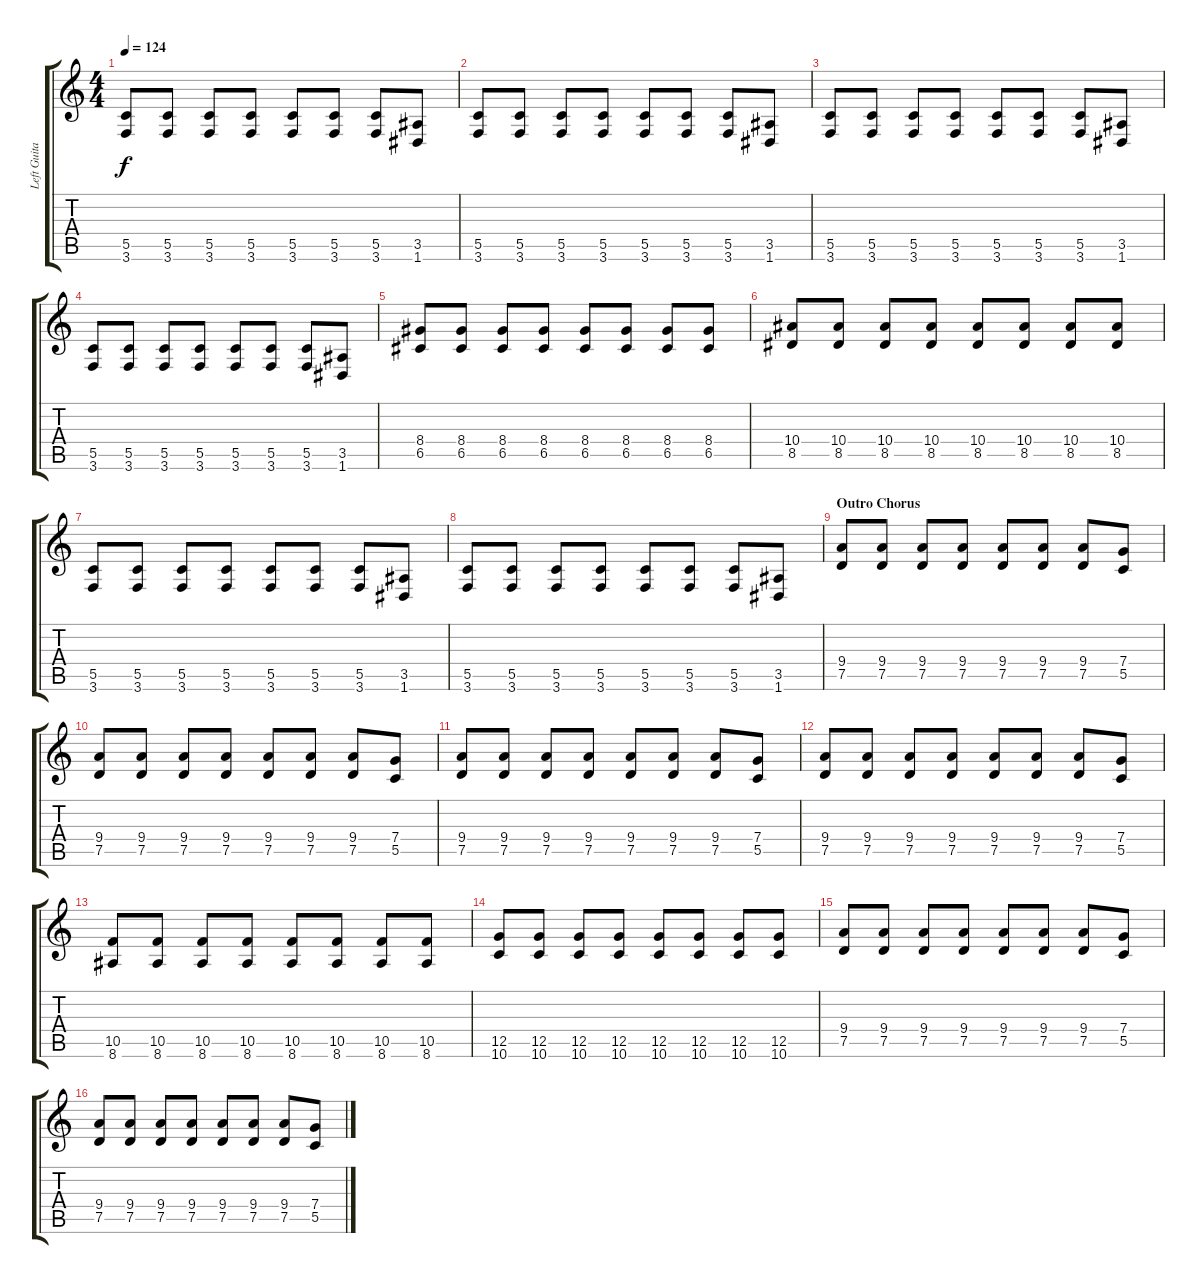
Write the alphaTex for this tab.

\track ("Left Guitar" "Left Guita") {instrument distortionguitar}
\staff {score tabs}
\tuning (D4 A3 F3 C3 G2 D2) {hide}
\ts (4 4)
\tempo 124
\clef g2
\ks c
(5.5 3.6).8{dy f} (5.5 3.6).8 (5.5 3.6).8 (5.5 3.6).8 (5.5 3.6).8 (5.5 3.6).8 (5.5 3.6).8 (3.5 1.6).8 |
(5.5 3.6).8 (5.5 3.6).8 (5.5 3.6).8 (5.5 3.6).8 (5.5 3.6).8 (5.5 3.6).8 (5.5 3.6).8 (3.5 1.6).8 |
(5.5 3.6).8 (5.5 3.6).8 (5.5 3.6).8 (5.5 3.6).8 (5.5 3.6).8 (5.5 3.6).8 (5.5 3.6).8 (3.5 1.6).8 |
(5.5 3.6).8 (5.5 3.6).8 (5.5 3.6).8 (5.5 3.6).8 (5.5 3.6).8 (5.5 3.6).8 (5.5 3.6).8 (3.5 1.6).8 |
(8.4 6.5).8 (8.4 6.5).8 (8.4 6.5).8 (8.4 6.5).8 (8.4 6.5).8 (8.4 6.5).8 (8.4 6.5).8 (8.4 6.5).8 |
(10.4 8.5).8 (10.4 8.5).8 (10.4 8.5).8 (10.4 8.5).8 (10.4 8.5).8 (10.4 8.5).8 (10.4 8.5).8 (10.4 8.5).8 |
(5.5 3.6).8 (5.5 3.6).8 (5.5 3.6).8 (5.5 3.6).8 (5.5 3.6).8 (5.5 3.6).8 (5.5 3.6).8 (3.5 1.6).8 |
(5.5 3.6).8 (5.5 3.6).8 (5.5 3.6).8 (5.5 3.6).8 (5.5 3.6).8 (5.5 3.6).8 (5.5 3.6).8 (3.5 1.6).8 |
\section ("" "Outro Chorus")
(9.4 7.5).8 (9.4 7.5).8 (9.4 7.5).8 (9.4 7.5).8 (9.4 7.5).8 (9.4 7.5).8 (9.4 7.5).8 (7.4 5.5).8 |
(9.4 7.5).8 (9.4 7.5).8 (9.4 7.5).8 (9.4 7.5).8 (9.4 7.5).8 (9.4 7.5).8 (9.4 7.5).8 (7.4 5.5).8 |
(9.4 7.5).8 (9.4 7.5).8 (9.4 7.5).8 (9.4 7.5).8 (9.4 7.5).8 (9.4 7.5).8 (9.4 7.5).8 (7.4 5.5).8 |
(9.4 7.5).8 (9.4 7.5).8 (9.4 7.5).8 (9.4 7.5).8 (9.4 7.5).8 (9.4 7.5).8 (9.4 7.5).8 (7.4 5.5).8 |
(10.5 8.6).8 (10.5 8.6).8 (10.5 8.6).8 (10.5 8.6).8 (10.5 8.6).8 (10.5 8.6).8 (10.5 8.6).8 (10.5 8.6).8 |
(12.5 10.6).8 (12.5 10.6).8 (12.5 10.6).8 (12.5 10.6).8 (12.5 10.6).8 (12.5 10.6).8 (12.5 10.6).8 (12.5 10.6).8 |
(9.4 7.5).8 (9.4 7.5).8 (9.4 7.5).8 (9.4 7.5).8 (9.4 7.5).8 (9.4 7.5).8 (9.4 7.5).8 (7.4 5.5).8 |
(9.4 7.5).8 (9.4 7.5).8 (9.4 7.5).8 (9.4 7.5).8 (9.4 7.5).8 (9.4 7.5).8 (9.4 7.5).8 (7.4 5.5).8
